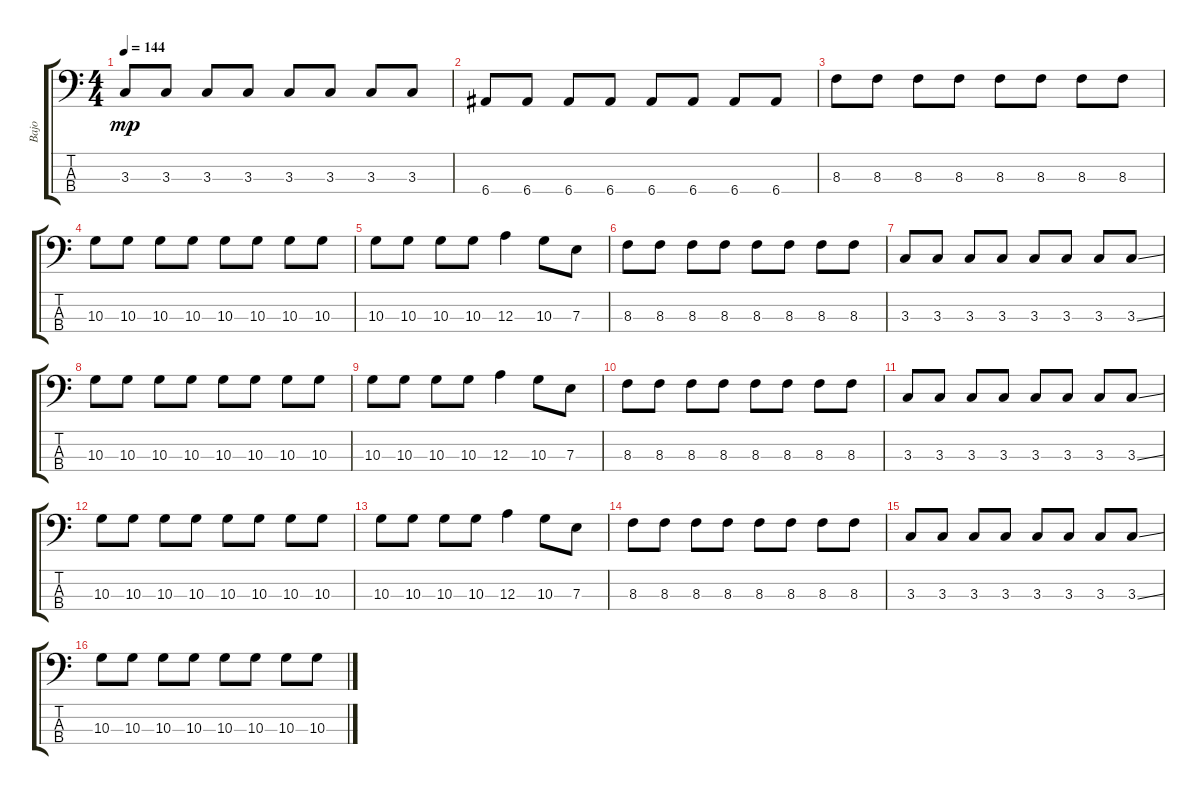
\track ("Bajo" "Bajo") {instrument slapbass2}
\staff {score tabs}
\tuning (G2 D2 A1 E1) {hide}
\ts (4 4)
\tempo 144
\clef f4
\ks c
3.3.8{dy mp} 3.3.8 3.3.8 3.3.8 3.3.8 3.3.8 3.3.8 3.3.8 |
6.4.8 6.4.8 6.4.8 6.4.8 6.4.8 6.4.8 6.4.8 6.4.8 |
8.3.8 8.3.8 8.3.8 8.3.8 8.3.8 8.3.8 8.3.8 8.3.8 |
10.3.8 10.3.8 10.3.8 10.3.8 10.3.8 10.3.8 10.3.8 10.3.8 |
10.3.8 10.3.8 10.3.8 10.3.8 12.3.4 10.3.8 7.3.8 |
8.3.8 8.3.8 8.3.8 8.3.8 8.3.8 8.3.8 8.3.8 8.3.8 |
3.3.8 3.3.8 3.3.8 3.3.8 3.3.8 3.3.8 3.3.8 3.3{ss}.8 |
10.3.8 10.3.8 10.3.8 10.3.8 10.3.8 10.3.8 10.3.8 10.3.8 |
10.3.8 10.3.8 10.3.8 10.3.8 12.3.4 10.3.8 7.3.8 |
8.3.8 8.3.8 8.3.8 8.3.8 8.3.8 8.3.8 8.3.8 8.3.8 |
3.3.8 3.3.8 3.3.8 3.3.8 3.3.8 3.3.8 3.3.8 3.3{ss}.8 |
10.3.8 10.3.8 10.3.8 10.3.8 10.3.8 10.3.8 10.3.8 10.3.8 |
10.3.8 10.3.8 10.3.8 10.3.8 12.3.4 10.3.8 7.3.8 |
8.3.8 8.3.8 8.3.8 8.3.8 8.3.8 8.3.8 8.3.8 8.3.8 |
3.3.8 3.3.8 3.3.8 3.3.8 3.3.8 3.3.8 3.3.8 3.3{ss}.8 |
10.3.8 10.3.8 10.3.8 10.3.8 10.3.8 10.3.8 10.3.8 10.3.8
